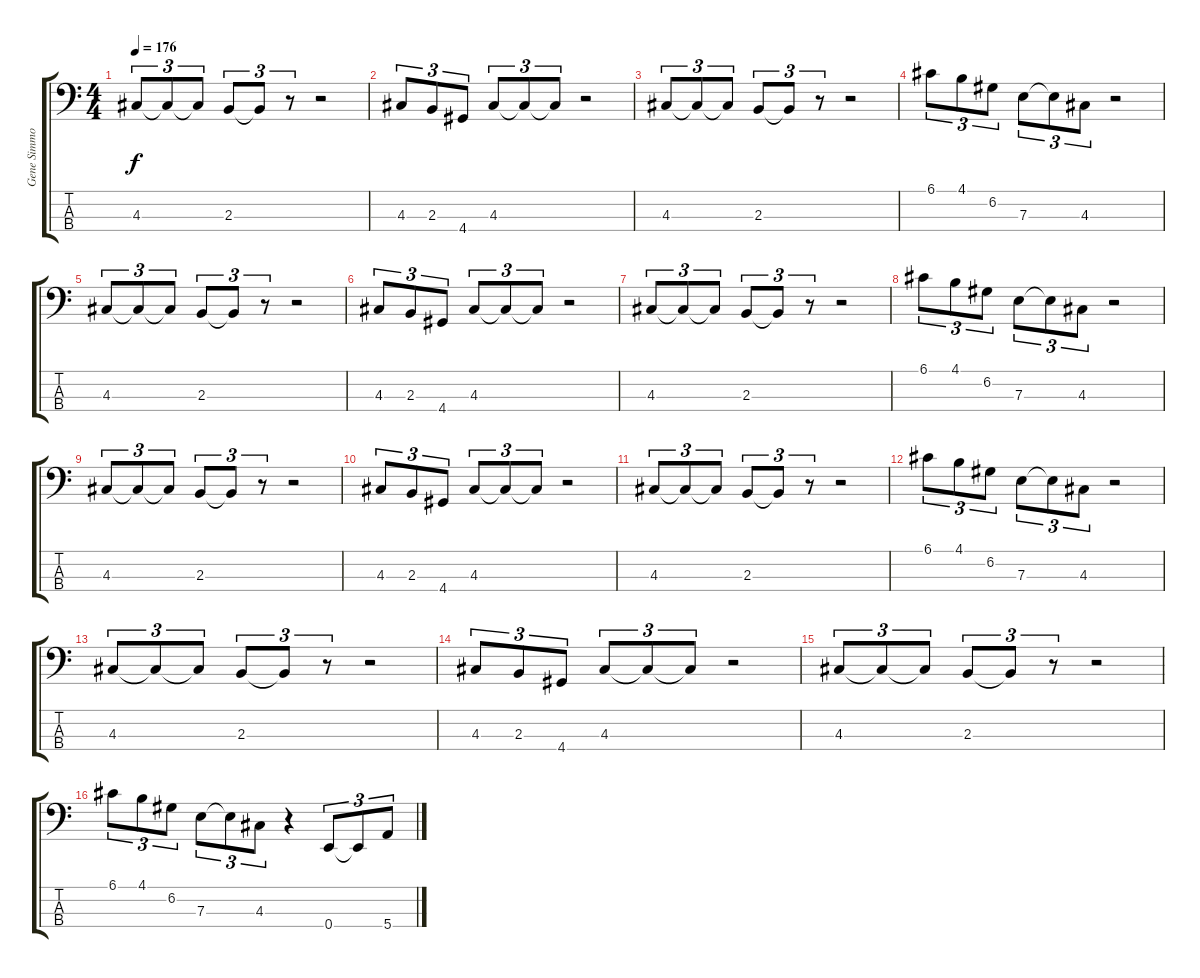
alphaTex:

\track ("Gene Simmons" "Gene Simmo") {instrument electricbasspick}
\staff {score tabs}
\tuning (G2 D2 A1 E1) {hide}
\ts (4 4)
\tempo 176
\clef f4
\ks c
4.3.8{tu (3 2) dy f} 4.3{t}.8{tu (3 2)} 4.3{t}.8{tu (3 2)} 2.3.8{tu (3 2)} 2.3{t}.8{tu (3 2)} r.8{tu (3 2)} r.2 |
4.3.8{tu (3 2)} 2.3.8{tu (3 2)} 4.4.8{tu (3 2)} 4.3.8{tu (3 2)} 4.3{t}.8{tu (3 2)} 4.3{t}.8{tu (3 2)} r.2 |
4.3.8{tu (3 2)} 4.3{t}.8{tu (3 2)} 4.3{t}.8{tu (3 2)} 2.3.8{tu (3 2)} 2.3{t}.8{tu (3 2)} r.8{tu (3 2)} r.2 |
6.1.8{tu (3 2)} 4.1.8{tu (3 2)} 6.2.8{tu (3 2)} 7.3.8{tu (3 2)} 7.3{t}.8{tu (3 2)} 4.3.8{tu (3 2)} r.2 |
4.3.8{tu (3 2)} 4.3{t}.8{tu (3 2)} 4.3{t}.8{tu (3 2)} 2.3.8{tu (3 2)} 2.3{t}.8{tu (3 2)} r.8{tu (3 2)} r.2 |
4.3.8{tu (3 2)} 2.3.8{tu (3 2)} 4.4.8{tu (3 2)} 4.3.8{tu (3 2)} 4.3{t}.8{tu (3 2)} 4.3{t}.8{tu (3 2)} r.2 |
4.3.8{tu (3 2)} 4.3{t}.8{tu (3 2)} 4.3{t}.8{tu (3 2)} 2.3.8{tu (3 2)} 2.3{t}.8{tu (3 2)} r.8{tu (3 2)} r.2 |
6.1.8{tu (3 2)} 4.1.8{tu (3 2)} 6.2.8{tu (3 2)} 7.3.8{tu (3 2)} 7.3{t}.8{tu (3 2)} 4.3.8{tu (3 2)} r.2 |
4.3.8{tu (3 2)} 4.3{t}.8{tu (3 2)} 4.3{t}.8{tu (3 2)} 2.3.8{tu (3 2)} 2.3{t}.8{tu (3 2)} r.8{tu (3 2)} r.2 |
4.3.8{tu (3 2)} 2.3.8{tu (3 2)} 4.4.8{tu (3 2)} 4.3.8{tu (3 2)} 4.3{t}.8{tu (3 2)} 4.3{t}.8{tu (3 2)} r.2 |
4.3.8{tu (3 2)} 4.3{t}.8{tu (3 2)} 4.3{t}.8{tu (3 2)} 2.3.8{tu (3 2)} 2.3{t}.8{tu (3 2)} r.8{tu (3 2)} r.2 |
6.1.8{tu (3 2)} 4.1.8{tu (3 2)} 6.2.8{tu (3 2)} 7.3.8{tu (3 2)} 7.3{t}.8{tu (3 2)} 4.3.8{tu (3 2)} r.2 |
4.3.8{tu (3 2)} 4.3{t}.8{tu (3 2)} 4.3{t}.8{tu (3 2)} 2.3.8{tu (3 2)} 2.3{t}.8{tu (3 2)} r.8{tu (3 2)} r.2 |
4.3.8{tu (3 2)} 2.3.8{tu (3 2)} 4.4.8{tu (3 2)} 4.3.8{tu (3 2)} 4.3{t}.8{tu (3 2)} 4.3{t}.8{tu (3 2)} r.2 |
4.3.8{tu (3 2)} 4.3{t}.8{tu (3 2)} 4.3{t}.8{tu (3 2)} 2.3.8{tu (3 2)} 2.3{t}.8{tu (3 2)} r.8{tu (3 2)} r.2 |
6.1.8{tu (3 2)} 4.1.8{tu (3 2)} 6.2.8{tu (3 2)} 7.3.8{tu (3 2)} 7.3{t}.8{tu (3 2)} 4.3.8{tu (3 2)} r.4 0.4.8{tu (3 2)} 0.4{t}.8{tu (3 2)} 5.4.8{tu (3 2)}
